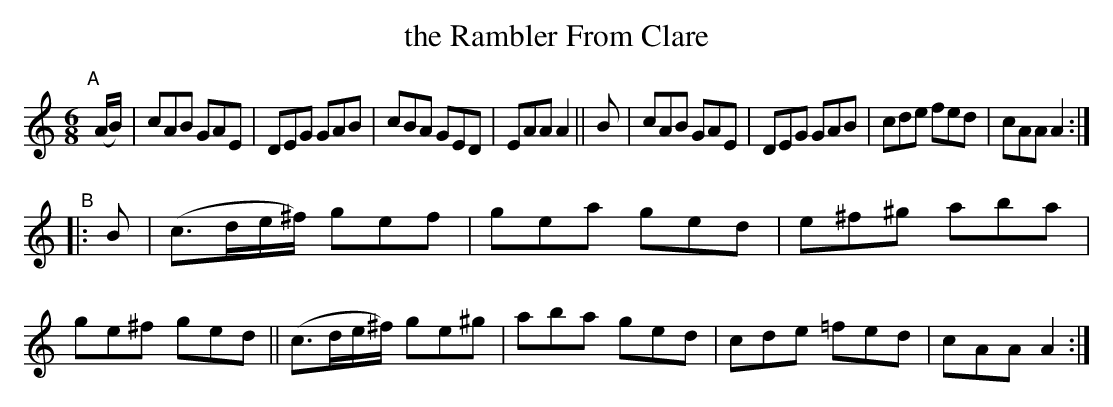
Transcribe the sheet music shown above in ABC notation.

X:1
T: the Rambler From Clare
M: 6/8
L: 1/8
K: Am
"^A"[|] (A/B/) |\
cAB GAE | DEG GAB | cBA GED | EAA A2 || B |\
cAB GAE | DEG GAB | cde fed | cAA A2 :|
"^B"|: B |\
(c3/2d/e/^f/) gef | gea ged | e^f^g aba | ge^f ged ||\
(c3/2d/e/^f/) ge^g | aba ged | cde =fed | cAA A2 :|
